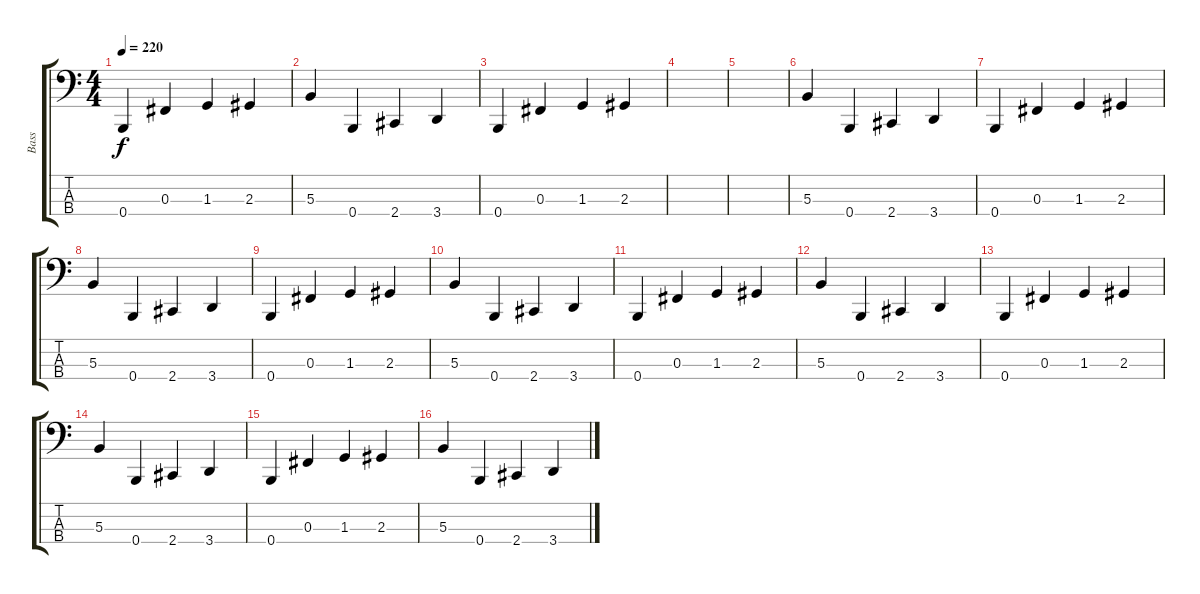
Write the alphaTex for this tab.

\track ("Bass" "Bass") {instrument electricbasspick}
\staff {score tabs}
\tuning (E2 B1 Gb1 B0) {hide}
\ts (4 4)
\tempo 220
\clef f4
\ks c
0.4.4{dy f} 0.3.4 1.3.4 2.3.4 |
5.3.4 0.4.4 2.4.4 3.4.4 |
0.4.4 0.3.4 1.3.4 2.3.4 |
|
|
5.3.4 0.4.4 2.4.4 3.4.4 |
0.4.4 0.3.4 1.3.4 2.3.4 |
5.3.4 0.4.4 2.4.4 3.4.4 |
0.4.4 0.3.4 1.3.4 2.3.4 |
5.3.4 0.4.4 2.4.4 3.4.4 |
0.4.4 0.3.4 1.3.4 2.3.4 |
5.3.4 0.4.4 2.4.4 3.4.4 |
0.4.4 0.3.4 1.3.4 2.3.4 |
5.3.4 0.4.4 2.4.4 3.4.4 |
0.4.4 0.3.4 1.3.4 2.3.4 |
5.3.4 0.4.4 2.4.4 3.4.4
